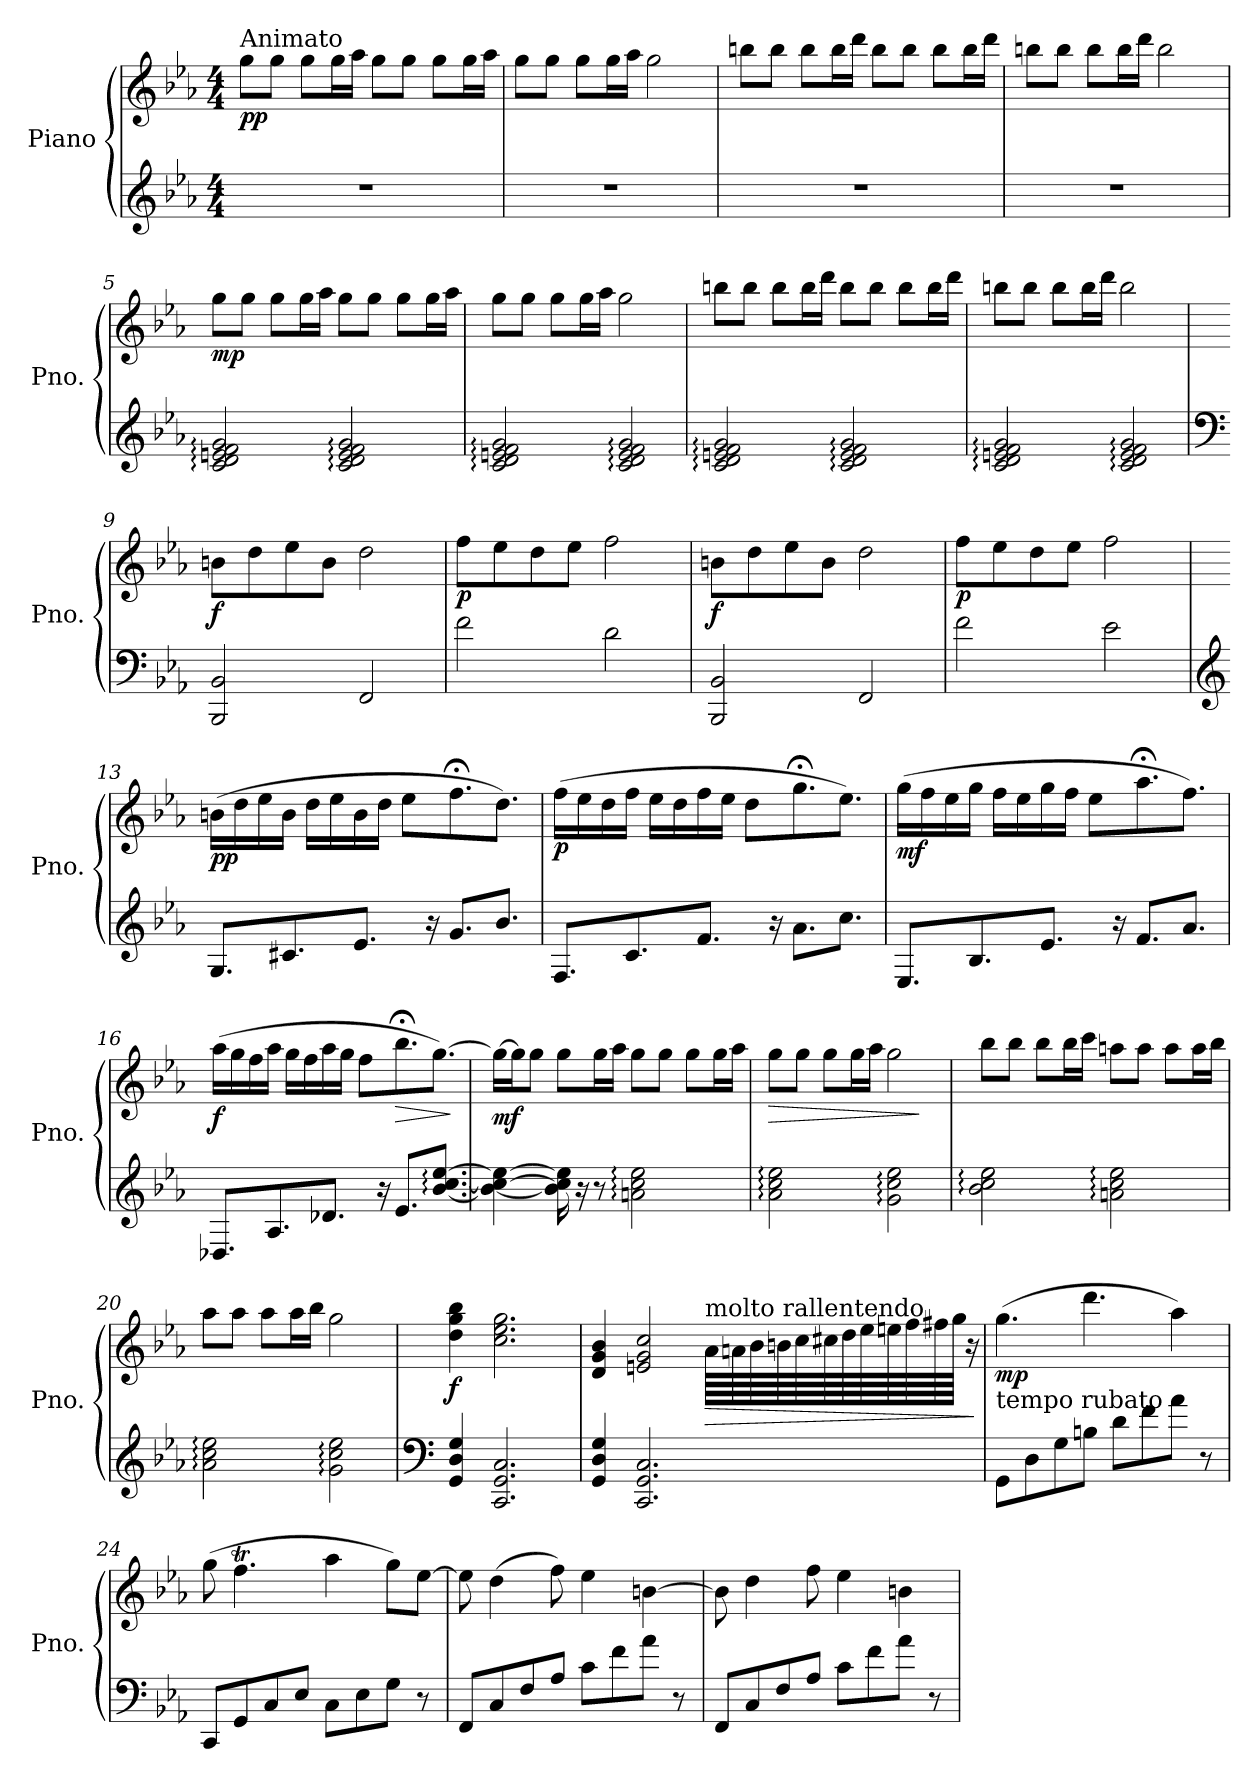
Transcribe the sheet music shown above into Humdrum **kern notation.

**kern	**kern	**dynam
*part1	*part1	*part1
*staff2	*staff1	*staff1/2
*I"Piano	*	*
*I'Pno.	*	*
*clefG2	*clefG2	*
*k[b-e-a-]	*k[b-e-a-]	*
*M4/4	*M4/4	*
*MM90	*MM90	*
=1	=1	=1
!	!LO:TX:a:t=Animato	!
!	!	!LO:DY:b
1r	8gg\L	pp
.	8gg\J	.
.	8gg\L	.
.	16gg\L	.
.	16aa-\JJ	.
.	8gg\L	.
.	8gg\J	.
.	8gg\L	.
.	16gg\L	.
.	16aa-\JJ	.
=2	=2	=2
1r	8gg\L	.
.	8gg\J	.
.	8gg\L	.
.	16gg\L	.
.	16aa-\JJ	.
.	2gg\	.
=3	=3	=3
1r	8bbn\L	.
.	8bb\J	.
.	8bb\L	.
.	16bb\L	.
.	16ddd\JJ	.
.	8bb\L	.
.	8bb\J	.
.	8bb\L	.
.	16bb\L	.
.	16ddd\JJ	.
=4	=4	=4
1r	8bbn\L	.
.	8bb\J	.
.	8bb\L	.
.	16bb\L	.
.	16ddd\JJ	.
.	2bb\	.
!!LO:LB:g=z
=5	=5	=5
!	!	!LO:DY:b
2c/: 2d/: 2en/: 2f/: 2g/:	8gg\L	mp
.	8gg\J	.
.	8gg\L	.
.	16gg\L	.
.	16aa-\JJ	.
2c/: 2d/: 2e/: 2f/: 2g/:	8gg\L	.
.	8gg\J	.
.	8gg\L	.
.	16gg\L	.
.	16aa-\JJ	.
=6	=6	=6
2c/: 2d/: 2en/: 2f/: 2g/:	8gg\L	.
.	8gg\J	.
.	8gg\L	.
.	16gg\L	.
.	16aa-\JJ	.
2c/: 2d/: 2e/: 2f/: 2g/:	2gg\	.
=7	=7	=7
2c/: 2d/: 2en/: 2f/: 2g/:	8bbn\L	.
.	8bb\J	.
.	8bb\L	.
.	16bb\L	.
.	16ddd\JJ	.
2c/: 2d/: 2e/: 2f/: 2g/:	8bb\L	.
.	8bb\J	.
.	8bb\L	.
.	16bb\L	.
.	16ddd\JJ	.
!!LO:LB:g=z
=8	=8	=8
2c/: 2d/: 2en/: 2f/: 2g/:	8bbn\L	.
.	8bb\J	.
.	8bb\L	.
.	16bb\L	.
.	16ddd\JJ	.
2c/: 2d/: 2e/: 2f/: 2g/:	2bb\	.
=9	=9	=9
*clefF4	*	*
!	!	!LO:DY:b
2BBB-/ 2BB-/	8bn\L	f
.	8dd\	.
.	8ee-\	.
.	8b\J	.
2FF/	2dd\	.
=10	=10	=10
!	!	!LO:DY:b
2f\	8ff\L	p
.	8ee-\	.
.	8dd\	.
.	8ee-\J	.
2d\	2ff\	.
=11	=11	=11
!	!	!LO:DY:b
2BBB-/ 2BB-/	8bn\L	f
.	8dd\	.
.	8ee-\	.
.	8b\J	.
2FF/	2dd\	.
=12	=12	=12
!	!	!LO:DY:b
2f\	8ff\L	p
.	8ee-\	.
.	8dd\	.
.	8ee-\J	.
2e-\	2ff\	.
!!LO:LB:g=z
=13	=13	=13
*clefG2	*	*
!	!	!LO:DY:b
8.G/L	(16bn\LL	pp
.	16dd\	.
.	16ee-\	.
8.c#X/	16b\JJ	.
.	16dd\LL	.
.	16ee-\	.
8.e-/J	16b\	.
.	16dd\JJ	.
.	8ee-\L	.
16r	.	.
8.g/L	8.ff;<\	.
8.b-/J	8.dd\J)	.
=14	=14	=14
!	!	!LO:DY:b
8.F/L	(16ff\LL	p
.	16ee-\	.
.	16dd\	.
8.c/	16ff\JJ	.
.	16ee-\LL	.
.	16dd\	.
8.f/J	16ff\	.
.	16ee-\JJ	.
.	8dd\L	.
16r	.	.
8.a-\L	8.gg;<\	.
8.cc\J	8.ee-\J)	.
=15	=15	=15
!	!	!LO:DY:b
8.E-/L	(16gg\LL	mf
.	16ff\	.
.	16ee-\	.
8.B-/	16gg\JJ	.
.	16ff\LL	.
.	16ee-\	.
8.e-/J	16gg\	.
.	16ff\JJ	.
.	8ee-\L	.
16r	.	.
8.f/L	8.aa-;<\	.
8.a-/J	8.ff\J)	.
!!LO:LB:g=z
=16	=16	=16
!	!	!LO:DY:b
8.D-X/L	(16aa-\LL	f
.	16gg\	.
.	16ff\	.
8.A-/	16aa-\JJ	.
.	16gg\LL	.
.	16ff\	.
8.d-X/J	16aa-\	.
.	16gg\JJ	.
.	8ff\L	.
16r	.	.
!	!	!LO:HP:b
8.e-/L	8.bb-;<\	>
[8.b-/: [8.cc/: [8.ee-/:J	[8.gg\J)	.
.	.	]
=17	=17	=17
!	!	!LO:DY:b
4b-\_ 4cc\_ 4ee-\_	16gg\LL_	mf
.	16gg\J]	.
.	8gg\J	.
16b-\] 16cc\] 16ee-\]	8gg\L	.
16r	.	.
8r	16gg\L	.
.	16aa-\JJ	.
2an\: 2cc\: 2ee-\:	8gg\L	.
.	8gg\J	.
.	8gg\L	.
.	16gg\L	.
.	16aa-\JJ	.
=18	=18	=18
!	!	!LO:HP:b
2a-\: 2cc\: 2ee-\:	8gg\L	>
.	8gg\J	.
.	8gg\L	.
.	16gg\L	.
.	16aa-\JJ	.
2g\: 2cc\: 2ee-\:	2gg\	.
.	.	]
!!LO:PB:g=z
=19	=19	=19
2b-\: 2cc\: 2ee-\:	8bb-\L	.
.	8bb-\J	.
.	8bb-\L	.
.	16bb-\L	.
.	16ccc\JJ	.
2an\: 2cc\: 2ee-\:	8aan\L	.
.	8aa\J	.
.	8aa\L	.
.	16aa\L	.
.	16bb-\JJ	.
=20	=20	=20
2a-\: 2cc\: 2ee-\:	8aa-\L	.
.	8aa-\J	.
.	8aa-\L	.
.	16aa-\L	.
.	16bb-\JJ	.
2g\: 2cc\: 2ee-\:	2gg\	.
=21	=21	=21
*clefF4	*	*
!	!	!LO:DY:b
4GG/ 4D/ 4G/	4dd\ 4gg\ 4bb-\	f
2.CC/ 2.GG/ 2.C/	2.cc\ 2.ee-\ 2.gg\	.
!!LO:LB:g=z
=22	=22	=22
4GG/ 4D/ 4G/	4d/ 4g/ 4b-/	.
2.CC/ 2.GG/ 2.C/	2en/ 2g/ 2cc/	.
!	!LO:TX:a:t=molto rallentendo	!
!	!	!LO:HP:b
.	64a-\LLLL	>
.	64an\	.
.	64b-\	.
.	64bn\	.
.	64cc\	.
.	64cc#X\	.
.	64dd\	.
.	64ee-\	.
.	64een\	.
.	64ff\	.
.	64ff#X\	.
.	64gg\JJJJ	.
.	16r	.
.	.	]
=23	=23	=23
!	!LO:TX:b:t=tempo rubato	!
!	!	!LO:DY:b
8GG\L	(4.gg\	mp
8D\	.	.
8G\	.	.
8Bn\J	4.ddd\	.
8d\L	.	.
8f\	.	.
8a-\J	4aa-\)	.
8r	.	.
=24	=24	=24
8CC/L	(8gg\	.
8GG/	4.ffT\	.
8C/	.	.
8E-/J	.	.
8C\L	4aa-\	.
8E-\	.	.
8G\J	8gg\L)	.
8r	[8ee-\J	.
!!LO:LB:g=z
=25	=25	=25
8FF/L	8ee-\]	.
8C/	(4dd\	.
8F/	.	.
8A-/J	8ff\)	.
8c\L	4ee-\	.
8f\	.	.
8a-\J	[4bn\	.
8r	.	.
=26	=26	=26
8FF/L	8b\]	.
8C/	4dd\	.
8F/	.	.
8A-/J	8ff\	.
8c\L	4ee-\	.
8f\	.	.
8a-\J	4bn\	.
8r	.	.
=	=	=
*-	*-	*-
